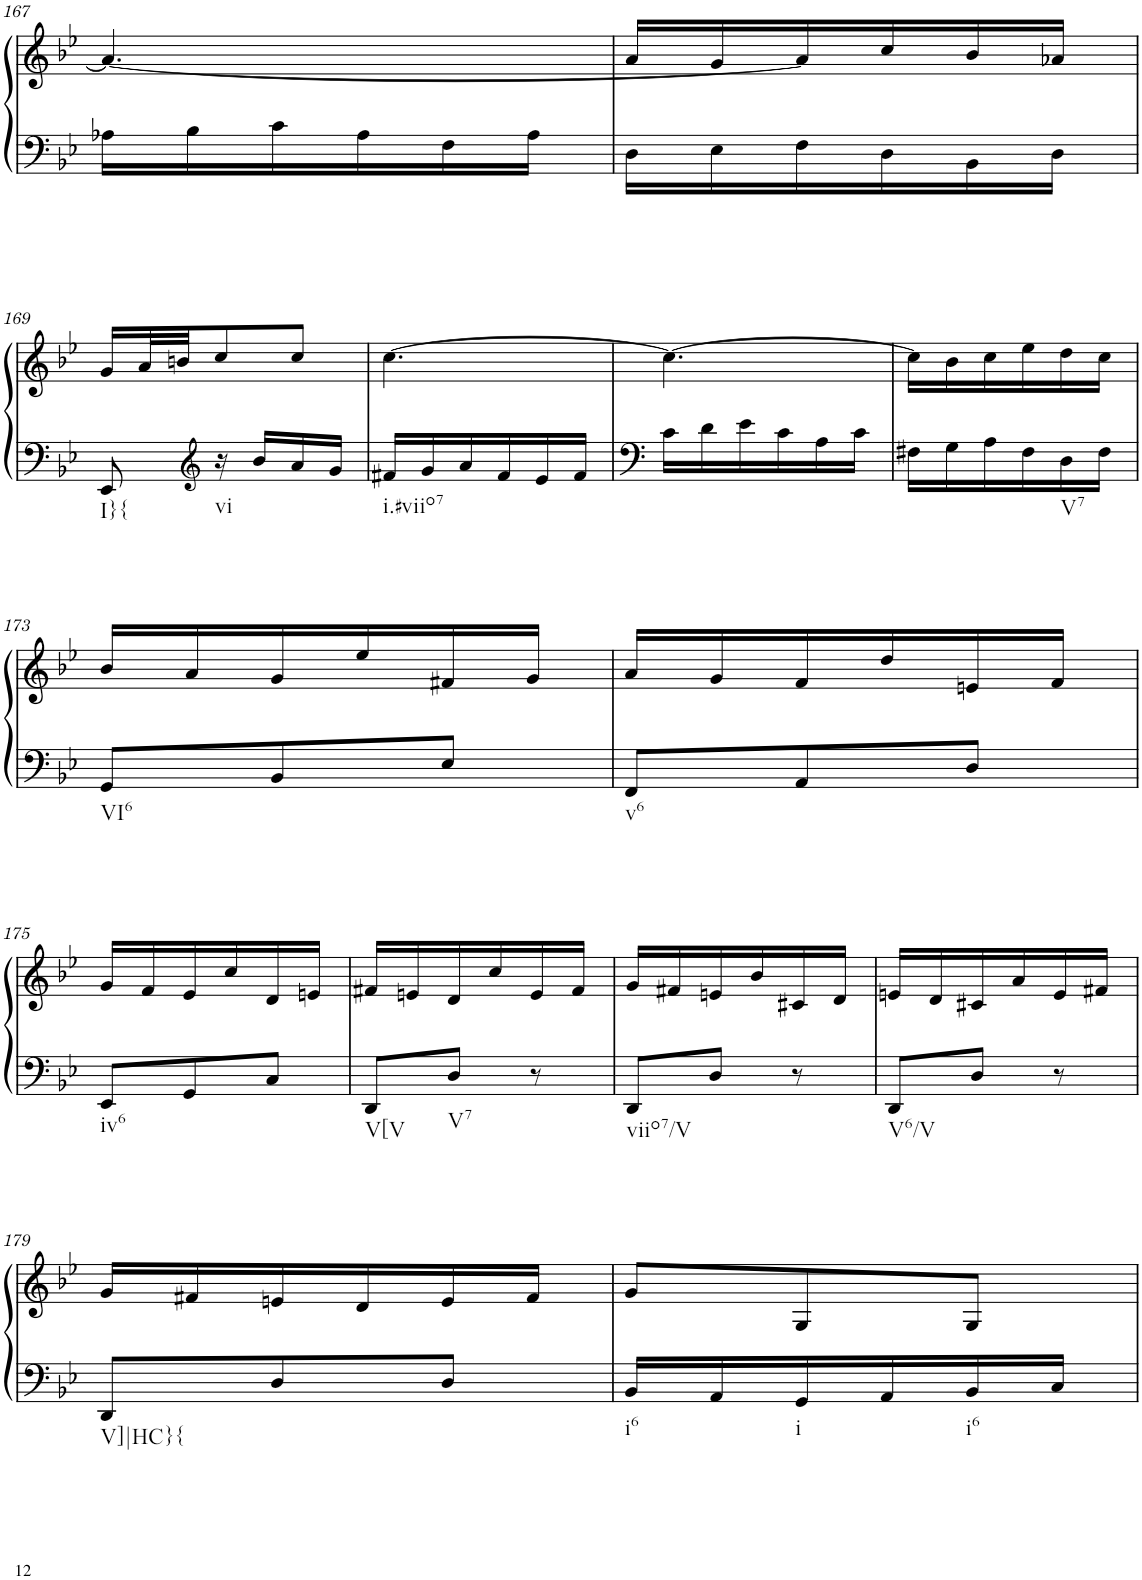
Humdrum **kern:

**kern	**kern
*part1	*part1
*staff2	*staff1
*I"unbenannt1	*
!!LO:PB:g=z
*clefG2	*clefG2
*k[b-e-]	*k[b-e-]
*M3/8	*M3/8
=167	=167
16A-X\LL	4.a-/_
16B-\	.
16c\	.
16A-\	.
16F\	.
16A-\JJ	.
=168	=168
16D\LL	16a/LL
16E-\	16g/
16F\	16a-/]
16D\	16cc/
16BB-\	16b-/
16D\JJ	16a-X/JJ
!!LO:LB:g=z
=169	=169
!LO:TX:b:t=I}{	!
8EE-/	16g/LL
.	32a/L
.	32bn/JJ
*clefG2	*
!LO:TX:b:t=vi	!
16r	8cc/
16b-/LL	.
16a/	8cc/J
16g/JJ	.
=170	=170
!LO:TX:b:t=i.#viio7	!
16f#X/LL	[4.cc\
16g/	.
16a/	.
16f#/	.
16e-/	.
16f#/JJ	.
=171	=171
16c\LL	4.cc\_
16d\	.
16e-\	.
16c\	.
16A\	.
16c\JJ	.
=172	=172
16F#X\LL	16cc\LL]
16G\	16b-\
16A\	16cc\
16F#\	16ee-\
!LO:TX:b:t=V7	!
16D\	16dd\
16F#\JJ	16cc\JJ
!!LO:LB:g=z
=173	=173
!LO:TX:b:t=VI6	!
8GG/L	16b-/LL
.	16a/
8BB-/	16g/
.	16ee-/
8E-/J	16f#X/
.	16g/JJ
=174	=174
!LO:TX:b:t=v6	!
8FF/L	16a/LL
.	16g/
8AA/	16f/
.	16dd/
8D/J	16en/
.	16f/JJ
!!LO:LB:g=z
=175	=175
!LO:TX:b:t=iv6	!
8EE-/L	16g/LL
.	16f/
8GG/	16e-/
.	16cc/
8C/J	16d/
.	16en/JJ
=176	=176
!LO:TX:b:t=V[V	!
8DD/L	16f#X/LL
.	16en/
!LO:TX:b:t=V7	!
8D/J	16d/
.	16cc/
8r	16e/
.	16f#/JJ
=177	=177
!LO:TX:b:t=viio7/V	!
8DD/L	16g/LL
.	16f#X/
8D/J	16en/
.	16b-/
8r	16c#X/
.	16d/JJ
=178	=178
!LO:TX:b:t=V6/V	!
8DD/L	16en/LL
.	16d/
8D/J	16c#X/
.	16a/
8r	16e/
.	16f#X/JJ
!!LO:LB:g=z
=179	=179
!LO:TX:b:t=V]|HC}{	!
8DD/L	16g/LL
.	16f#X/
8D/	16en/
.	16d/
8D/J	16e/
.	16f#/JJ
=180	=180
!LO:TX:b:t=i6	!
16BB-/LL	8g/L
16AA/	.
!LO:TX:b:t=i	!
16GG/	8G/
16AA/	.
!LO:TX:b:t=i6	!
16BB-/	8G/J
16C/JJ	.
=	=
*-	*-
